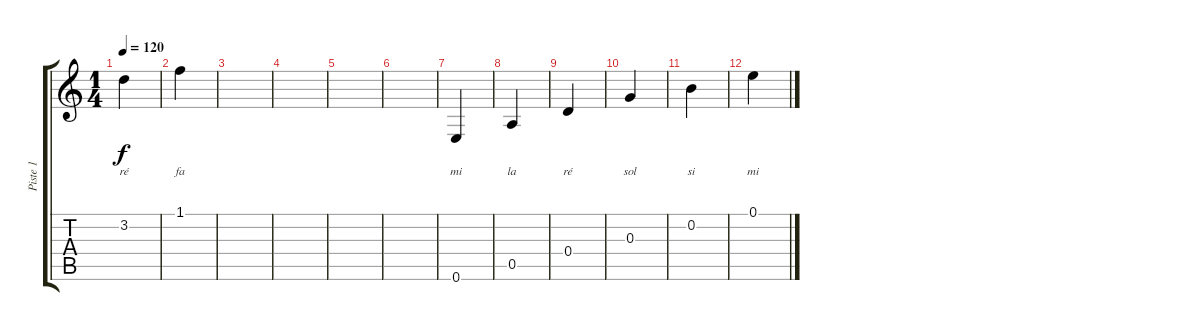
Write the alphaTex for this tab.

\track ("Piste 1" "Piste 1") {instrument acousticguitarsteel}
\staff {score tabs}
\tuning (E4 B3 G3 D3 A2 E2) {hide}
\ts (1 4)
\tempo 120
\clef g2
\ks c
3.2.4{lyrics (0 "ré") lyrics (1 "") lyrics (2 "") lyrics (3 "") lyrics (4 "") dy f} |
1.1.4{lyrics (0 "fa") lyrics (1 "") lyrics (2 "") lyrics (3 "") lyrics (4 "")} |
|
|
|
|
0.6.4{lyrics (0 "mi") lyrics (1 "") lyrics (2 "") lyrics (3 "") lyrics (4 "")} |
0.5.4{lyrics (0 "la") lyrics (1 "") lyrics (2 "") lyrics (3 "") lyrics (4 "")} |
0.4.4{lyrics (0 "ré") lyrics (1 "") lyrics (2 "") lyrics (3 "") lyrics (4 "")} |
0.3.4{lyrics (0 "sol") lyrics (1 "") lyrics (2 "") lyrics (3 "") lyrics (4 "")} |
0.2.4{lyrics (0 "si") lyrics (1 "") lyrics (2 "") lyrics (3 "") lyrics (4 "")} |
0.1.4{lyrics (0 "mi") lyrics (1 "") lyrics (2 "") lyrics (3 "") lyrics (4 "")}
